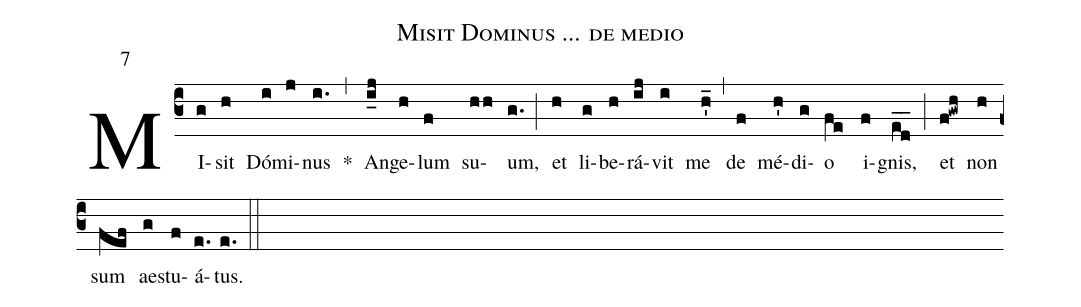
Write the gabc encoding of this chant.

name:Misit Dominus ... de medio;
mode:7;
annotation:7;
office-part:Antiphonae;
%%
(c3) MI(g)sit(h) Dó(i)mi(j)nus(i.) *(,) An(i_j)ge(h)lum(f) su(hh)um,(g.) (;) et(h) li(g)be(h)rá(ij)vit(i) me(h'_) (,) de(f) mé(h')di(g)o(fe) i(f)gnis,(ed__) (;) et(f!gwh) non(h) sum(fef) ae(g)stu(f)á(e.)tus.(e.) (::)
